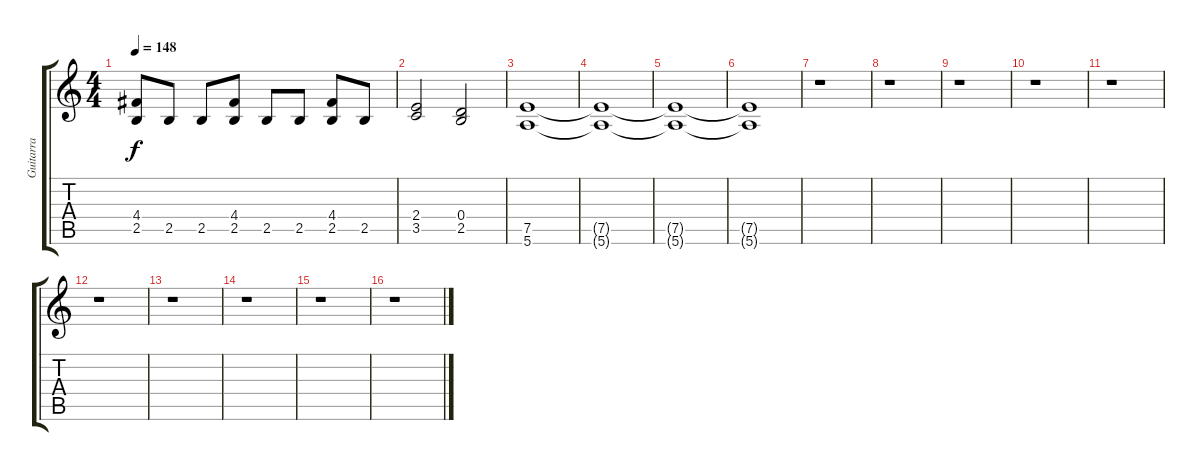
\track ("Guitarra" "Guitarra") {instrument distortionguitar}
\staff {score tabs}
\tuning (E4 B3 G3 D3 A2 E2) {hide}
\ts (4 4)
\tempo 148
\clef g2
\ks c
(4.4 2.5).8{dy f} 2.5.8 2.5.8 (4.4 2.5).8 2.5.8 2.5.8 (4.4 2.5).8 2.5.8 |
(2.4 3.5).2 (0.4 2.5).2 |
(7.5 5.6).1{volume 0} |
(7.5{t} 5.6{t}).1 |
(7.5{t} 5.6{t}).1 |
(7.5{t} 5.6{t}).1 |
r.1 |
r.1 |
r.1 |
r.1 |
r.1 |
r.1 |
r.1 |
r.1 |
r.1 |
r.1
